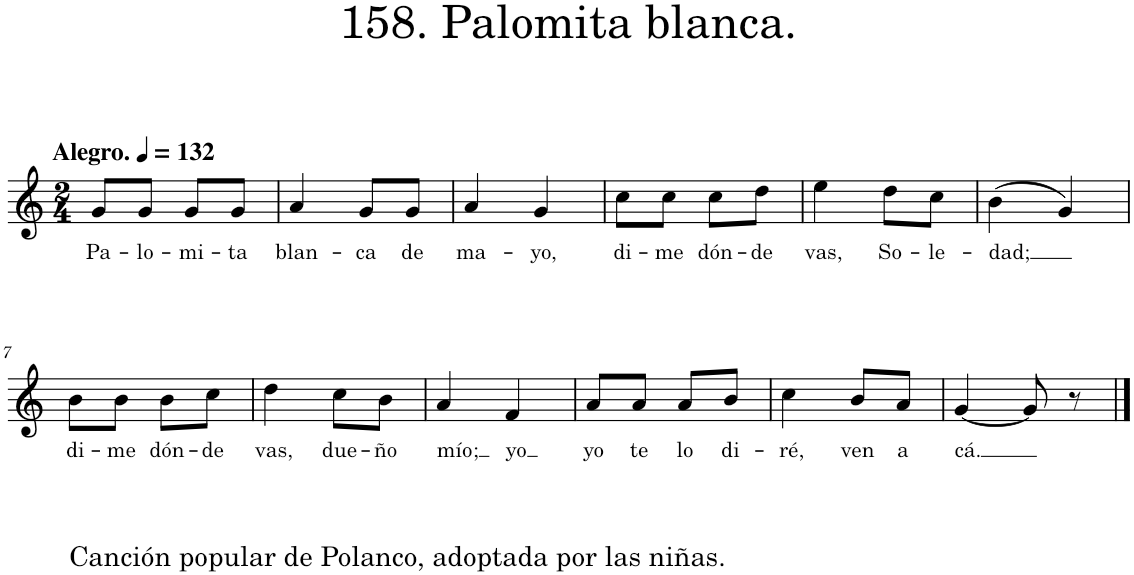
**kern	**text
*part1	*part1
*staff1	*staff1
*I"Piano	*
*I'Pno.	*
*clefG2	*
*k[]	*
*M2/4	*
*MM132	*
=1	=1
!LO:TX:a:B:t=Alegro.	!
!	!LO:LY:b
8g/L	Pa-
!	!LO:LY:b
8g/J	-lo-
!	!LO:LY:b
8g/L	-mi-
!	!LO:LY:b
8g/J	-ta
=2	=2
!	!LO:LY:b
4a/	blan-
!	!LO:LY:b
8g/L	-ca
!	!LO:LY:b
8g/J	de
=3	=3
!	!LO:LY:b
4a/	ma-
!	!LO:LY:b
4g/	-yo,
=4	=4
!	!LO:LY:b
8cc\L	di-
!	!LO:LY:b
8cc\J	-me
!	!LO:LY:b
8cc\L	dón-
!	!LO:LY:b
8dd\J	-de
=5	=5
!	!LO:LY:b
4ee\	vas,
!	!LO:LY:b
8dd\L	So-
!	!LO:LY:b
8cc\J	-le-
=6	=6
!	!LO:LY:b
(4b\	-dad;
4g/)	.
!!LO:LB:g=z
=7	=7
!LO:TX:b:t=Canción popular de Polanco, adoptada por las niñas.	!
!	!LO:LY:b
8b\L	di-
!	!LO:LY:b
8b\J	-me
!	!LO:LY:b
8b\L	dón-
!	!LO:LY:b
8cc\J	-de
=8	=8
!	!LO:LY:b
4dd\	vas,
!	!LO:LY:b
8cc\L	due-
!	!LO:LY:b
8b\J	-ño
=9	=9
!	!LO:LY:b
4a/	mío;
!	!LO:LY:b
4f/	yo
=10	=10
!	!LO:LY:b
8a/L	yo
!	!LO:LY:b
8a/J	te
!	!LO:LY:b
8a/L	lo
!	!LO:LY:b
8b/J	di-
=11	=11
!	!LO:LY:b
4cc\	-ré,
!	!LO:LY:b
8b/L	ven
!	!LO:LY:b
8a/J	a
=12	=12
!	!LO:LY:b
[4g/	cá.
8g/]	.
8r	.
==	==
*-	*-
